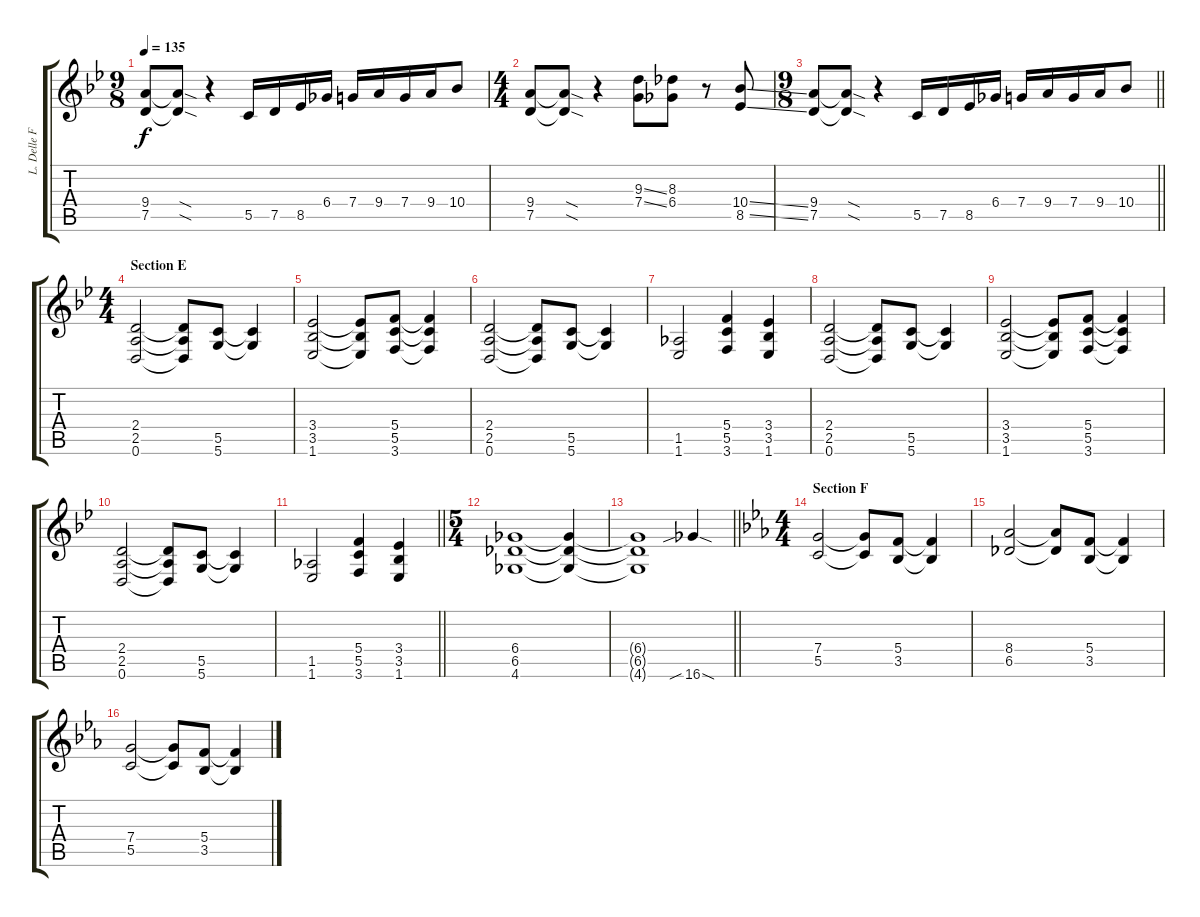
\track ("L. Delle Fave (Dist. Guitar L)" "L. Delle F") {instrument overdrivenguitar}
\staff {score tabs}
\tuning (D4 A3 F3 C3 G2 D2) {hide}
\ts (9 8)
\tempo 135
\clef g2
\ks gminor
(9.4 7.5).8{dy f} (9.4{sod t} 7.5{sod t}).8 r.4 5.5.16 7.5.16 8.5.16 6.4.16 7.4.16 9.4.16 7.4.16 9.4.16 10.4.8 |
\ts (4 4)
(9.4 7.5).8 (9.4{sod t} 7.5{sod t}).8 r.4 (9.3{ss} 7.4{ss}).8 (8.3 6.4).8 r.8 (10.4{ss} 8.5{ss}).8 |
\ts (9 8)
\barLineRight lightlight
(9.4 7.5).8 (9.4{sod t} 7.5{sod t}).8 r.4 5.5.16 7.5.16 8.5.16 6.4.16 7.4.16 9.4.16 7.4.16 9.4.16 10.4.8 |
\ts (4 4)
\section ("" "Section E")
(2.4 2.5 0.6).2 (2.4{t} 2.5{t} 0.6{t}).8 (5.5 5.6).8 (5.5{t} 5.6{t}).4 |
(3.4 3.5 1.6).2 (3.4{t} 3.5{t} 1.6{t}).8 (5.4 5.5 3.6).8 (5.4{t} 5.5{t} 3.6{t}).4 |
(2.4 2.5 0.6).2 (2.4{t} 2.5{t} 0.6{t}).8 (5.5 5.6).8 (5.5{t} 5.6{t}).4 |
(1.5 1.6).2 (5.4 5.5 3.6).4 (3.4 3.5 1.6).4 |
(2.4 2.5 0.6).2 (2.4{t} 2.5{t} 0.6{t}).8 (5.5 5.6).8 (5.5{t} 5.6{t}).4 |
(3.4 3.5 1.6).2 (3.4{t} 3.5{t} 1.6{t}).8 (5.4 5.5 3.6).8 (5.4{t} 5.5{t} 3.6{t}).4 |
(2.4 2.5 0.6).2 (2.4{t} 2.5{t} 0.6{t}).8 (5.5 5.6).8 (5.5{t} 5.6{t}).4 |
\barLineRight lightlight
(1.5 1.6).2 (5.4 5.5 3.6).4 (3.4 3.5 1.6).4 |
\ts (5 4)
(6.4 6.5 4.6).1 (6.4{t} 6.5{t} 4.6{t}).4 |
\barLineRight lightlight
(6.4{t} 6.5{t} 4.6{t}).1 16.6{sib sod}.4 |
\ts (4 4)
\section ("" "Section F")
\ks cminor
(7.4 5.5).2{volume 10} (7.4{t} 5.5{t}).8 (5.4 3.5).8 (5.4{t} 3.5{t}).4 |
(8.4 6.5).2 (8.4{t} 6.5{t}).8 (5.4 3.5).8 (5.4{t} 3.5{t}).4 |
(7.4 5.5).2 (7.4{t} 5.5{t}).8 (5.4 3.5).8 (5.4{t} 3.5{t}).4
